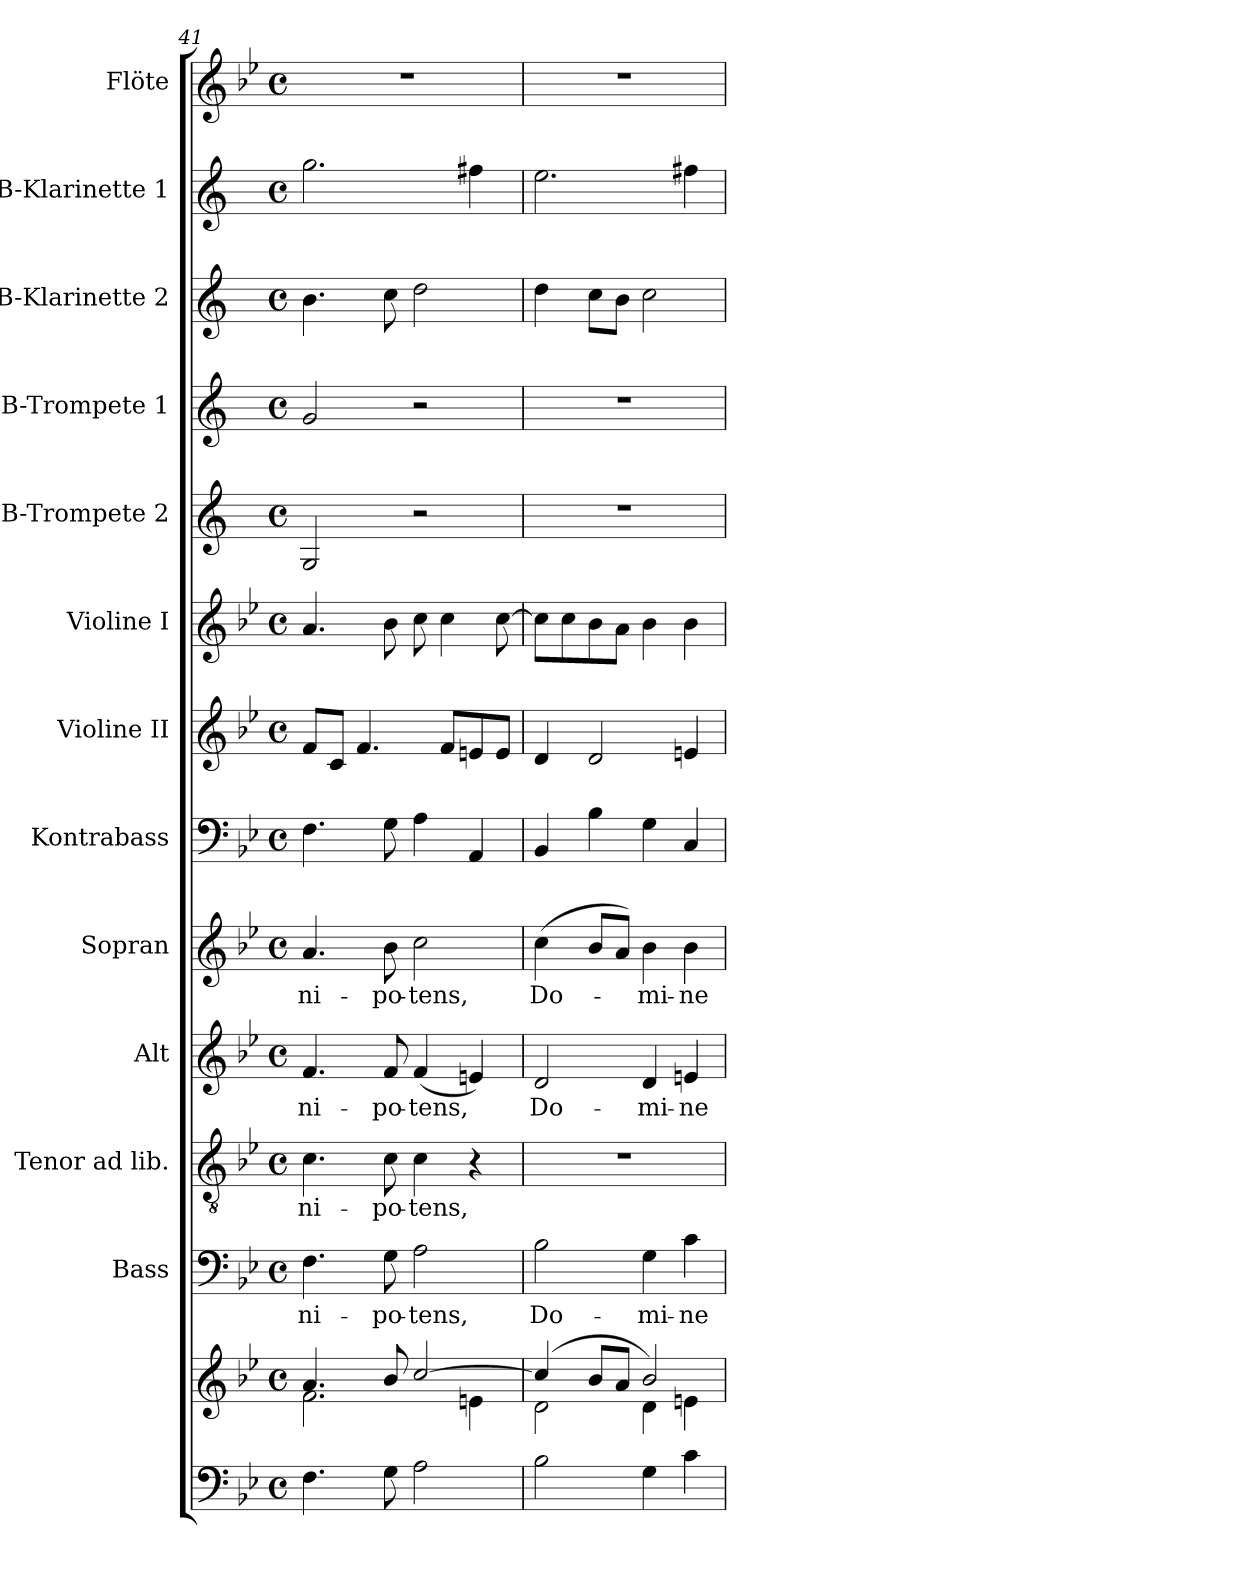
**kern	**kern	**kern	**text	**kern	**text	**kern	**text	**kern	**text	**kern	**kern	**kern	**kern	**kern	**kern	**kern	**kern
*part13	*part13	*part12	*part12	*part11	*part11	*part10	*part10	*part9	*part9	*part8	*part7	*part6	*part5	*part4	*part3	*part2	*part1
*staff14	*staff13	*staff12	*staff12	*staff11	*staff11	*staff10	*staff10	*staff9	*staff9	*staff8	*staff7	*staff6	*staff5	*staff4	*staff3	*staff2	*staff1
*	*	*I"Bass	*	*I"Tenor ad lib.	*	*I"Alt	*	*I"Sopran	*	*I"Kontrabass	*I"Violine II	*I"Violine I	*I"B-Trompete 2	*I"B-Trompete 1	*I"B-Klarinette 2	*I"B-Klarinette 1	*I"Flöte
*	*	*I'B.	*	*I'T.	*	*I'A.	*	*I'S.	*	*I'Kb.	*I'Vl. II	*I'Vl. I	*I'B Trp. 2	*I'B Trp. 1	*I'B Kl. 2	*I'B Kl. 1	*I'Fl.
*clefF4	*clefG2	*clefF4	*	*clefGv2	*	*clefG2	*	*clefG2	*	*clefF4	*clefG2	*clefG2	*clefG2	*clefG2	*clefG2	*clefG2	*clefG2
*	*	*	*	*	*	*	*	*	*	*ITrd7c12	*	*	*ITrd1c2	*ITrd1c2	*ITrd1c2	*ITrd1c2	*
*k[b-e-]	*k[b-e-]	*k[b-e-]	*	*k[b-e-]	*	*k[b-e-]	*	*k[b-e-]	*	*k[b-e-]	*k[b-e-]	*k[b-e-]	*k[b-e-]	*k[b-e-]	*k[b-e-]	*k[b-e-]	*k[b-e-]
*B-:	*B-:	*B-:	*	*B-:	*	*B-:	*	*B-:	*	*B-:	*B-:	*B-:	*B-:	*B-:	*B-:	*B-:	*B-:
*M4/4	*M4/4	*M4/4	*	*M4/4	*	*M4/4	*	*M4/4	*	*M4/4	*M4/4	*M4/4	*M4/4	*M4/4	*M4/4	*M4/4	*M4/4
*met(c)	*met(c)	*met(c)	*	*met(c)	*	*met(c)	*	*met(c)	*	*met(c)	*met(c)	*met(c)	*met(c)	*met(c)	*met(c)	*met(c)	*met(c)
=41	=41	=41	=41	=41	=41	=41	=41	=41	=41	=41	=41	=41	=41	=41	=41	=41	=41
*	*^	*	*	*	*	*	*	*	*	*	*	*	*	*	*	*	*
!	!	!	!	!LO:LY:b	!	!LO:LY:b	!	!LO:LY:b	!	!LO:LY:b	!	!	!	!	!	!	!	!
4.F\	4.a/	2.f\	4.F\	-ni-	4.c\	-ni-	4.f/	-ni-	4.a/	-ni-	4.FF\	8f/L	4.a/	2F/	2f/	4.a\	2.ff\	1r
.	.	.	.	.	.	.	.	.	.	.	.	8c/J	.	.	.	.	.	.
.	.	.	.	.	.	.	.	.	.	.	.	4.f/	.	.	.	.	.	.
!	!	!	!	!LO:LY:b	!	!LO:LY:b	!	!LO:LY:b	!	!LO:LY:b	!	!	!	!	!	!	!	!
8G\	8b-/	.	8G\	-po-	8c\	-po-	8f/	-po-	8b-\	-po-	8GG\	.	8b-\	.	.	8b-\	.	.
!	!	!	!	!LO:LY:b	!	!LO:LY:b	!	!LO:LY:b	!	!LO:LY:b	!	!	!	!	!	!	!	!
2A\	[>2cc/	.	2A\	-tens,	4c\	-tens,	(<4f/	-tens,	2cc\	-tens,	4AA\	.	8cc\	2r	2r	2cc\	.	.
.	.	.	.	.	.	.	.	.	.	.	.	8f/L	4cc\	.	.	.	.	.
.	.	4en\	.	.	4r	.	4en/)	.	.	.	4AAA/	8en/	.	.	.	.	4een\	.
.	.	.	.	.	.	.	.	.	.	.	.	8e/J	[8cc\	.	.	.	.	.
!!LO:PB:g=z
=42	=42	=42	=42	=42	=42	=42	=42	=42	=42	=42	=42	=42	=42	=42	=42	=42	=42	=42
!	!	!	!	!LO:LY:b	!	!	!	!LO:LY:b	!	!LO:LY:b	!	!	!	!	!	!	!	!
2B-\	(4cc/]	2d\	2B-\	Do-	1r	.	2d/	Do-	(>4cc\	Do-	4BBB-/	4d/	8cc\L]	1r	1r	4cc\	2.dd\	1r
.	.	.	.	.	.	.	.	.	.	.	.	.	8cc\	.	.	.	.	.
.	8b-/L	.	.	.	.	.	.	.	8b-/L	.	4BB-\	2d/	8b-\	.	.	8b-\L	.	.
.	8a/J	.	.	.	.	.	.	.	8a/J)	.	.	.	8a\J	.	.	8a\J	.	.
!	!	!	!	!LO:LY:b	!	!	!	!LO:LY:b	!	!LO:LY:b	!	!	!	!	!	!	!	!
4G\	2b-/)	4d\	4G\	-mi-	.	.	4d/	-mi-	4b-\	-mi-	4GG\	.	4b-\	.	.	2b-\	.	.
!	!	!	!	!LO:LY:b	!	!	!	!LO:LY:b	!	!LO:LY:b	!	!	!	!	!	!	!	!
4c\	.	4en\	4c\	-ne	.	.	4en/	-ne	4b-\	-ne	4CC/	4en/	4b-\	.	.	.	4een\	.
*	*v	*v	*	*	*	*	*	*	*	*	*	*	*	*	*	*	*	*
=	=	=	=	=	=	=	=	=	=	=	=	=	=	=	=	=	=
*-	*-	*-	*-	*-	*-	*-	*-	*-	*-	*-	*-	*-	*-	*-	*-	*-	*-
